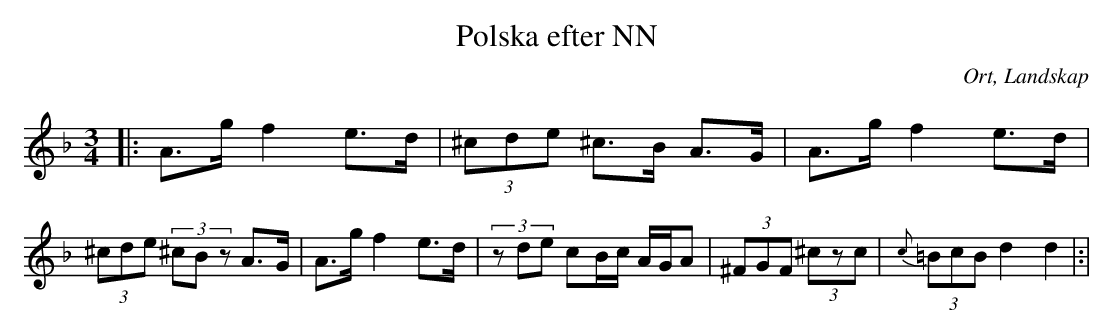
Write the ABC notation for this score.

X:1
T:Polska efter NN
O:Ort, Landskap
M:3/4
L:1/8
K:Dm
|: A>g f2 e>d|(3^cde ^c>B A>G|A>g f2 e>d|(3^cde (3^cBz A>G|A>g f2 e>d|(3zde cB/c/ A/G/A|(3^FGF (3^czc|{c}(3=BcB d2 d2|:|
